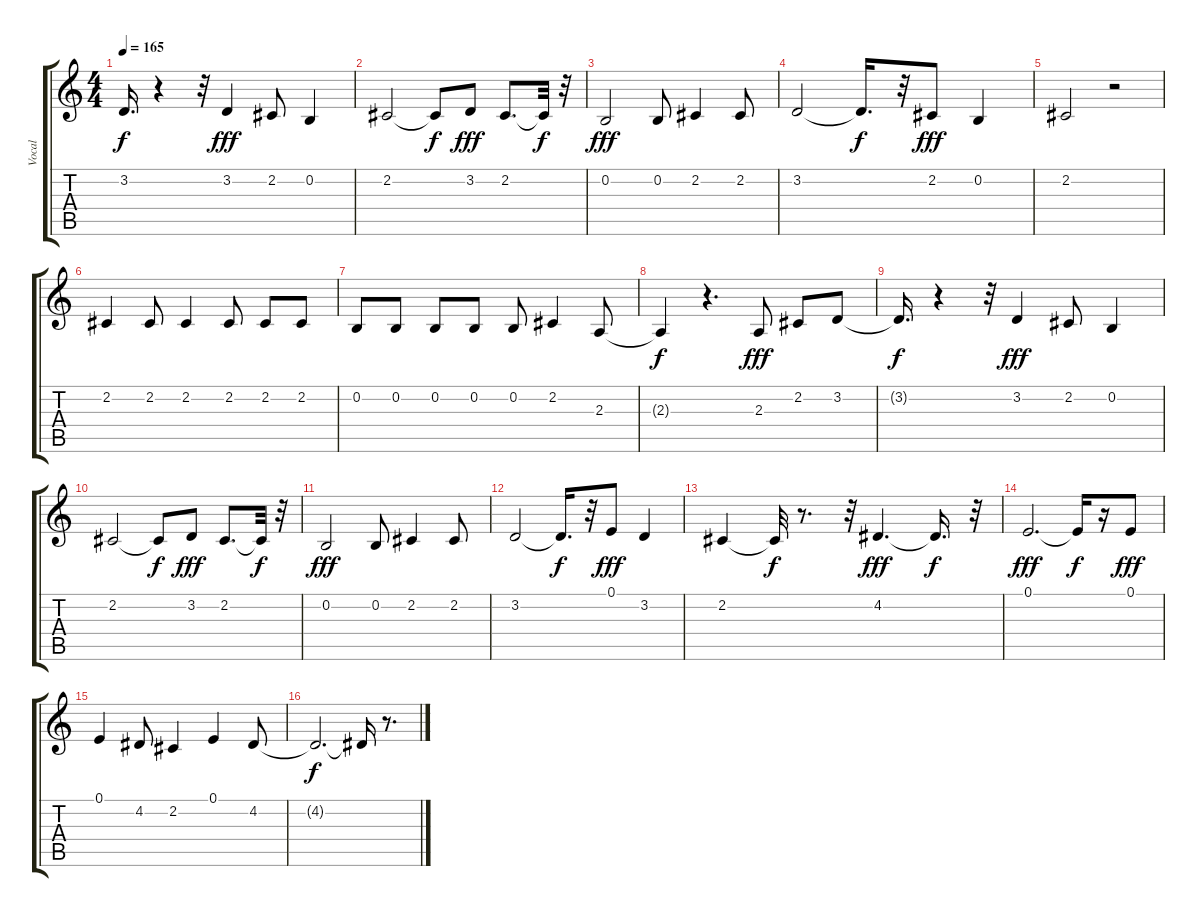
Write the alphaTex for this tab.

\track ("Vocal" "Vocal") {instrument altosax}
\staff {score tabs}
\tuning (E4 B3 G3 D3 A2 E2) {hide}
\ts (4 4)
\tempo 165
\clef g2
\ks c
3.2{t}.16{d dy f} r.4 r.32 3.2.4{dy fff} 2.2.8 0.2.4 |
2.2.2 2.2{t}.8{dy f} 3.2.8{dy fff} 2.2.8{d} 2.2{t}.32{dy f} r.32 |
0.2.2{dy fff} 0.2.8 2.2.4 2.2.8 |
3.2.2 3.2{t}.16{d dy f} r.32 2.2.8{dy fff} 0.2.4 |
2.2.2 r.2 |
2.2.4 2.2.8 2.2.4 2.2.8 2.2.8 2.2.8 |
0.2.8 0.2.8 0.2.8 0.2.8 0.2.8 2.2.4 2.3.8 |
2.3{t}.4{dy f} r.4{d} 2.3.8{dy fff} 2.2.8 3.2.8 |
3.2{t}.16{d dy f} r.4 r.32 3.2.4{dy fff} 2.2.8 0.2.4 |
2.2.2 2.2{t}.8{dy f} 3.2.8{dy fff} 2.2.8{d} 2.2{t}.32{dy f} r.32 |
0.2.2{dy fff} 0.2.8 2.2.4 2.2.8 |
3.2.2 3.2{t}.16{d dy f} r.32 0.1.8{dy fff} 3.2.4 |
2.2.4 2.2{t}.32{dy f} r.8{d} r.32 4.2.4{d dy fff} 4.2{t}.16{d dy f} r.32 |
0.1.2{d dy fff} 0.1{t}.16{dy f} r.16 0.1.8{dy fff} |
0.1.4 4.2.8 2.2.4 0.1.4 4.2.8 |
4.2{t}.2{d dy f} 4.2{t}.16 r.8{d}
